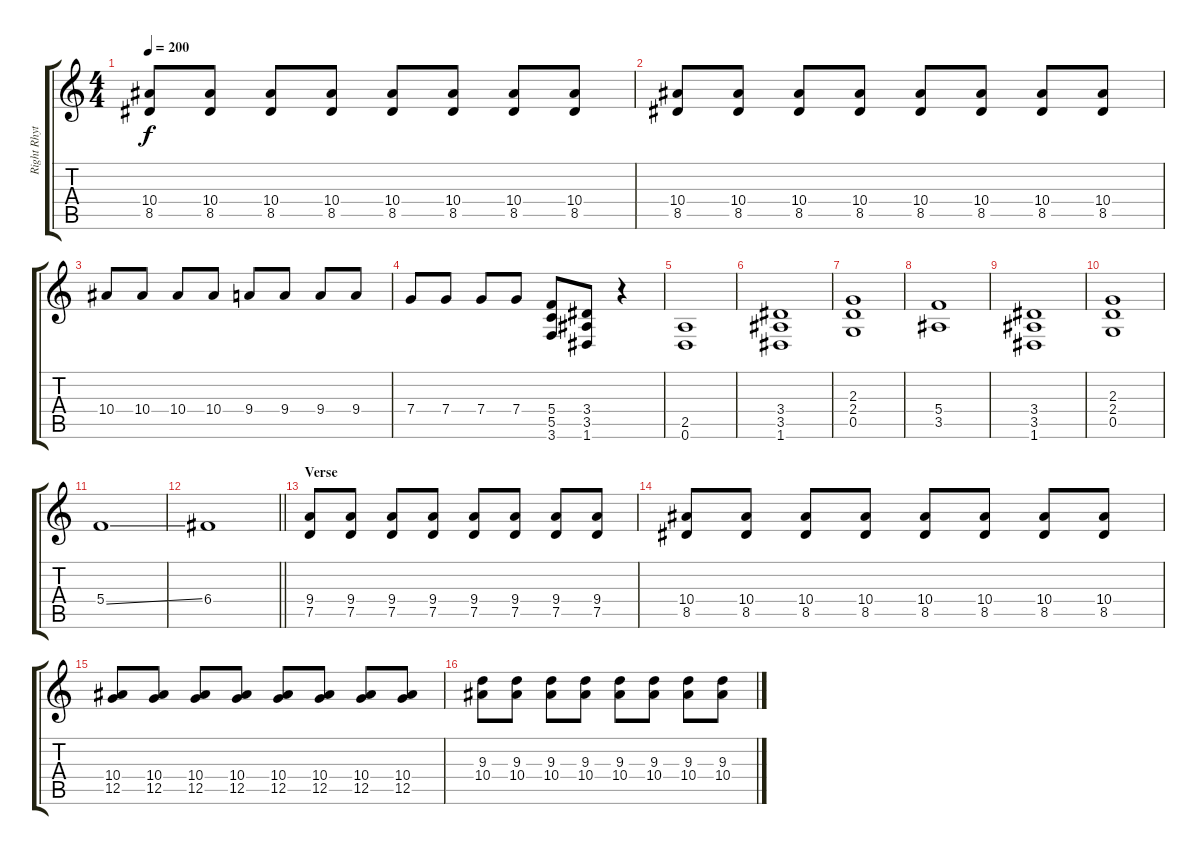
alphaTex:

\track ("Right Rhythm Gtr" "Right Rhyt") {mute instrument distortionguitar}
\staff {score tabs}
\tuning (D4 A3 F3 C3 G2 D2) {hide}
\ts (4 4)
\tempo 200
\clef g2
\ks c
(10.4 8.5).8{dy f} (10.4 8.5).8 (10.4 8.5).8 (10.4 8.5).8 (10.4 8.5).8 (10.4 8.5).8 (10.4 8.5).8 (10.4 8.5).8 |
(10.4 8.5).8 (10.4 8.5).8 (10.4 8.5).8 (10.4 8.5).8 (10.4 8.5).8 (10.4 8.5).8 (10.4 8.5).8 (10.4 8.5).8 |
10.4.8 10.4.8 10.4.8 10.4.8 9.4.8 9.4.8 9.4.8 9.4.8 |
7.4.8 7.4.8 7.4.8 7.4.8 (5.4 5.5 3.6).8 (3.4 3.5 1.6).8 r.4 |
(2.5 0.6).1 |
(3.4 3.5 1.6).1 |
(2.3 2.4 0.5).1 |
(5.4 3.5).1 |
(3.4 3.5 1.6).1 |
(2.3 2.4 0.5).1 |
5.4{ss}.1 |
\barLineRight lightlight
6.4.1 |
\section ("" "Verse")
(9.4 7.5).8 (9.4 7.5).8 (9.4 7.5).8 (9.4 7.5).8 (9.4 7.5).8 (9.4 7.5).8 (9.4 7.5).8 (9.4 7.5).8 |
(10.4 8.5).8 (10.4 8.5).8 (10.4 8.5).8 (10.4 8.5).8 (10.4 8.5).8 (10.4 8.5).8 (10.4 8.5).8 (10.4 8.5).8 |
(10.4 12.5).8 (10.4 12.5).8 (10.4 12.5).8 (10.4 12.5).8 (10.4 12.5).8 (10.4 12.5).8 (10.4 12.5).8 (10.4 12.5).8 |
(9.3 10.4).8 (9.3 10.4).8 (9.3 10.4).8 (9.3 10.4).8 (9.3 10.4).8 (9.3 10.4).8 (9.3 10.4).8 (9.3 10.4).8
